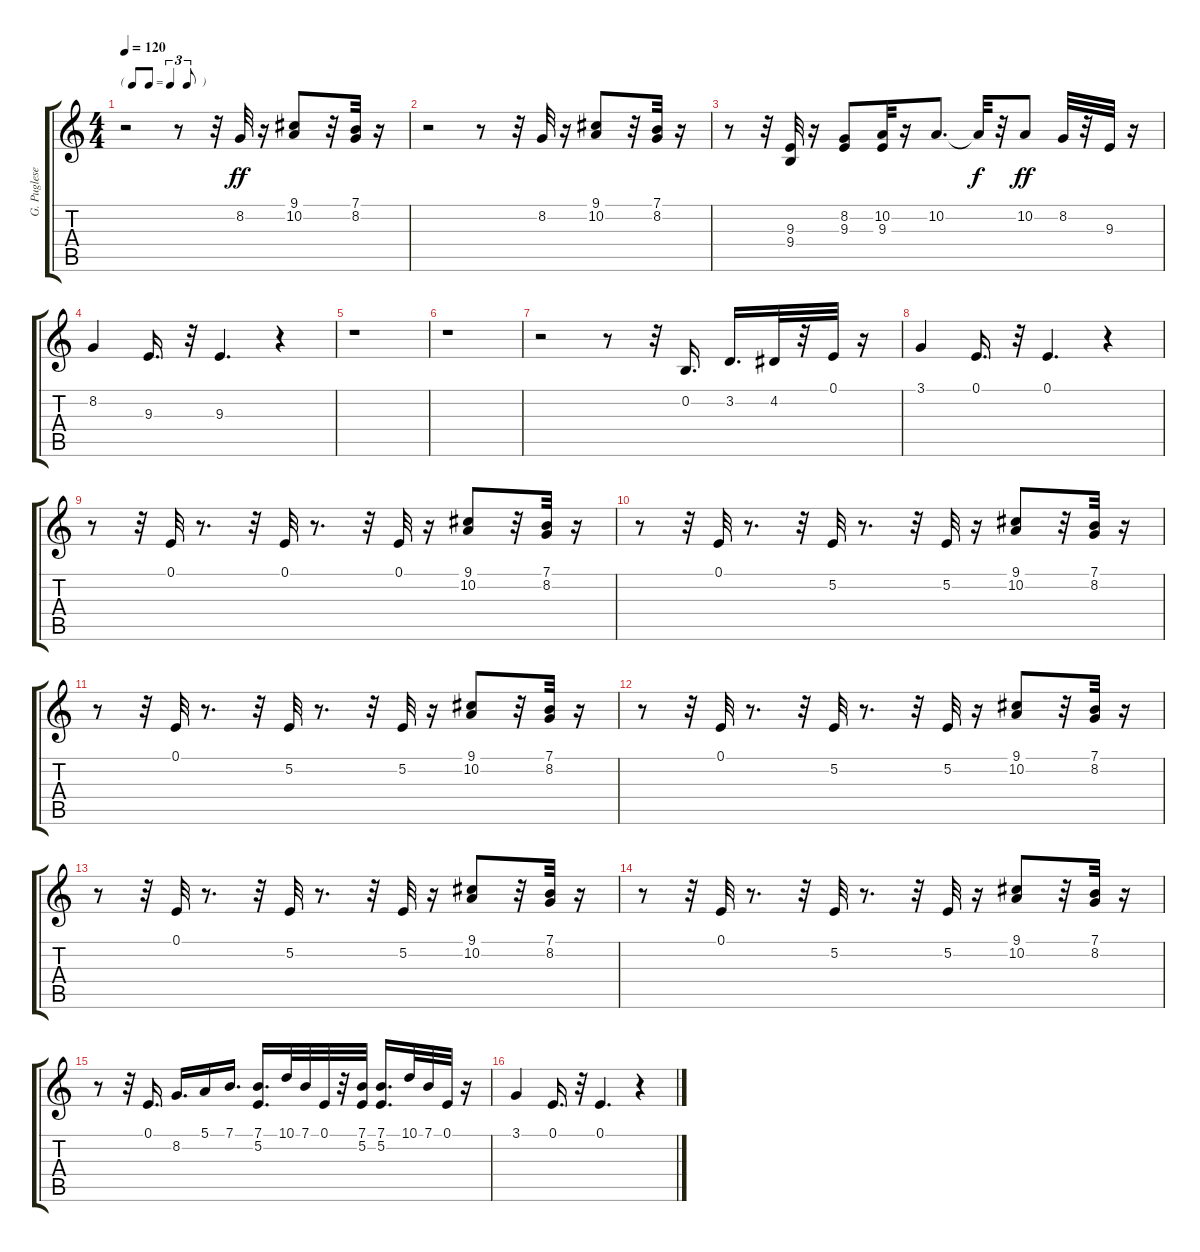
\track ("G. Puglese" "G. Puglese") {instrument harmonica}
\staff {score tabs}
\tuning (E4 B3 G3 D3 A2 E2) {hide}
\ts (4 4)
\tf triplet8th
\tempo 120
\clef g2
\ks c
r.2{dy ff} r.8 r.32 8.2.32{volume 11} r.16 (9.1 10.2).8 r.32 (7.1 8.2).32 r.16 |
r.2 r.8 r.32 8.2.32 r.16 (9.1 10.2).8 r.32 (7.1 8.2).32 r.16 |
r.8 r.32 (9.3 9.4).32{volume 14} r.16 (8.2 9.3).8 (10.2 9.3).32 r.16 10.2.8{d} 10.2{t}.32{dy f} r.32 10.2.8{dy ff} 8.2.32 r.32 9.3.32 r.16 |
8.2.4 9.3.16{d} r.32 9.3.4{d} r.4 |
r.1 |
r.1 |
r.2 r.8 r.32 0.2.16{d} 3.2.16{d} 4.2.32 r.32 0.1.32 r.16 |
3.1.4 0.1.16{d} r.32 0.1.4{d} r.4 |
r.8 r.32 0.1.32{volume 11} r.8{d} r.32 0.1.32 r.8{d} r.32 0.1.32 r.16 (9.1 10.2).8 r.32 (7.1 8.2).32 r.16 |
r.8 r.32 0.1.32 r.8{d} r.32 5.2.32 r.8{d} r.32 5.2.32 r.16 (9.1 10.2).8 r.32 (7.1 8.2).32 r.16 |
r.8 r.32 0.1.32 r.8{d} r.32 5.2.32 r.8{d} r.32 5.2.32 r.16 (9.1 10.2).8 r.32 (7.1 8.2).32 r.16 |
r.8 r.32 0.1.32 r.8{d} r.32 5.2.32 r.8{d} r.32 5.2.32 r.16 (9.1 10.2).8 r.32 (7.1 8.2).32 r.16 |
r.8 r.32 0.1.32 r.8{d} r.32 5.2.32 r.8{d} r.32 5.2.32 r.16 (9.1 10.2).8 r.32 (7.1 8.2).32 r.16 |
r.8 r.32 0.1.32 r.8{d} r.32 5.2.32 r.8{d} r.32 5.2.32 r.16 (9.1 10.2).8 r.32 (7.1 8.2).32 r.16 |
r.8 r.32 0.1.16{d volume 14} 8.2.16{d} 5.1.16 7.1.16{d} (7.1 5.2).16{d} 10.1.32 7.1.32 0.1.32 r.32 (7.1 5.2).32 (7.1 5.2).16{d} 10.1.32 7.1.32 0.1.32 r.16 |
3.1.4 0.1.16{d} r.32 0.1.4{d} r.4
